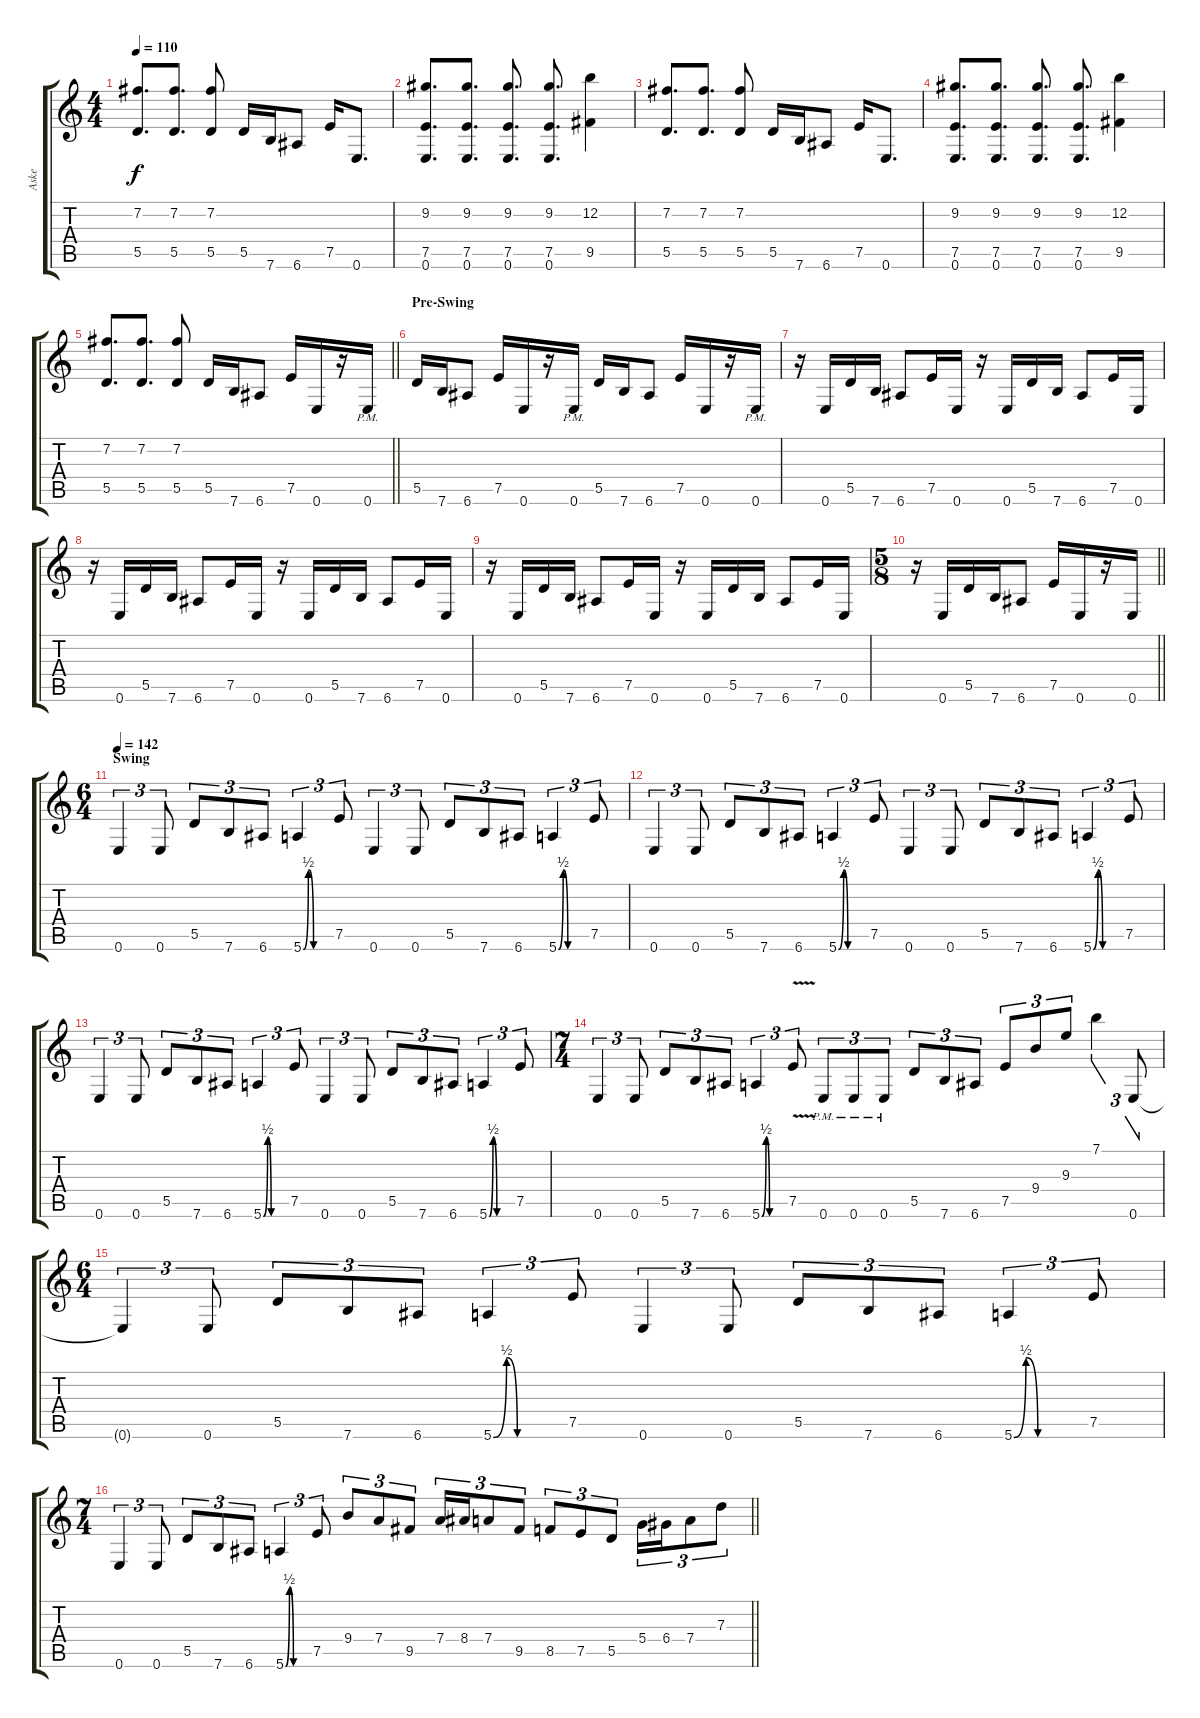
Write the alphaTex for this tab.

\track ("Aske" "Aske") {instrument acousticguitarsteel}
\staff {score tabs}
\tuning (E4 B3 G3 D3 A2 E2) {hide}
\ts (4 4)
\tempo 110
\clef g2
\ks c
(7.2 5.5).8{d dy f} (7.2 5.5).8{d} (7.2 5.5).8 5.5.16 7.6.16 6.6.8 7.5.16 0.6.8{d} |
(9.2 7.5 0.6).8{d} (9.2 7.5 0.6).8{d} (9.2 7.5 0.6).8{d} (9.2 7.5 0.6).8{d} (12.2 9.5).4 |
(7.2 5.5).8{d} (7.2 5.5).8{d} (7.2 5.5).8 5.5.16 7.6.16 6.6.8 7.5.16 0.6.8{d} |
(9.2 7.5 0.6).8{d} (9.2 7.5 0.6).8{d} (9.2 7.5 0.6).8{d} (9.2 7.5 0.6).8{d} (12.2 9.5).4 |
\barLineRight lightlight
(7.2 5.5).8{d} (7.2 5.5).8{d} (7.2 5.5).8 5.5.16 7.6.16 6.6.8 7.5.16 0.6.16 r.16 0.6{pm}.16 |
\section ("" "Pre-Swing")
5.5.16 7.6.16 6.6.8 7.5.16 0.6.16 r.16 0.6{pm}.16 5.5.16 7.6.16 6.6.8 7.5.16 0.6.16 r.16 0.6{pm}.16 |
r.16 0.6.16 5.5.16 7.6.16 6.6.8 7.5.16 0.6.16 r.16 0.6.16 5.5.16 7.6.16 6.6.8 7.5.16 0.6.16 |
r.16 0.6.16 5.5.16 7.6.16 6.6.8 7.5.16 0.6.16 r.16 0.6.16 5.5.16 7.6.16 6.6.8 7.5.16 0.6.16 |
r.16 0.6.16 5.5.16 7.6.16 6.6.8 7.5.16 0.6.16 r.16 0.6.16 5.5.16 7.6.16 6.6.8 7.5.16 0.6.16 |
\ts (5 8)
\barLineRight lightlight
r.16 0.6.16 5.5.16 7.6.16 6.6.8 7.5.16 0.6.16 r.16 0.6.16 |
\ts (6 4)
\section ("" "Swing")
\tempo 142
0.6.4{tu (3 2)} 0.6.8{tu (3 2)} 5.5.8{tu (3 2)} 7.6.8{tu (3 2)} 6.6.8{tu (3 2)} 5.6{be (custom 0 0 11 2 22 0 60 0)}.4{tu (3 2)} 7.5.8{tu (3 2)} 0.6.4{tu (3 2)} 0.6.8{tu (3 2)} 5.5.8{tu (3 2)} 7.6.8{tu (3 2)} 6.6.8{tu (3 2)} 5.6{be (custom 0 0 10 2 20 0 60 0)}.4{tu (3 2)} 7.5.8{tu (3 2)} |
0.6.4{tu (3 2)} 0.6.8{tu (3 2)} 5.5.8{tu (3 2)} 7.6.8{tu (3 2)} 6.6.8{tu (3 2)} 5.6{be (custom 0 0 11 2 20 0 60 0)}.4{tu (3 2)} 7.5.8{tu (3 2)} 0.6.4{tu (3 2)} 0.6.8{tu (3 2)} 5.5.8{tu (3 2)} 7.6.8{tu (3 2)} 6.6.8{tu (3 2)} 5.6{be (custom 0 0 10 2 20 0 60 0)}.4{tu (3 2)} 7.5.8{tu (3 2)} |
0.6.4{tu (3 2)} 0.6.8{tu (3 2)} 5.5.8{tu (3 2)} 7.6.8{tu (3 2)} 6.6.8{tu (3 2)} 5.6{be (custom 0 0 11 2 20 0 60 0)}.4{tu (3 2)} 7.5.8{tu (3 2)} 0.6.4{tu (3 2)} 0.6.8{tu (3 2)} 5.5.8{tu (3 2)} 7.6.8{tu (3 2)} 6.6.8{tu (3 2)} 5.6{be (custom 0 0 10 2 20 0 60 0)}.4{tu (3 2)} 7.5.8{tu (3 2)} |
\ts (7 4)
0.6.4{tu (3 2)} 0.6.8{tu (3 2)} 5.5.8{tu (3 2)} 7.6.8{tu (3 2)} 6.6.8{tu (3 2)} 5.6{be (custom 0 0 11 2 20 0 60 0)}.4{tu (3 2)} 7.5{v}.8{tu (3 2)} 0.6{pm}.8{tu (3 2)} 0.6{pm}.8{tu (3 2)} 0.6{pm}.8{tu (3 2)} 5.5.8{tu (3 2)} 7.6.8{tu (3 2)} 6.6.8{tu (3 2)} 7.5.8{tu (3 2)} 9.4.8{tu (3 2)} 9.3.8{tu (3 2)} 7.1.4{tu (3 2)} 0.6.8{tu (3 2)} |
\ts (6 4)
0.6{t}.4{tu (3 2)} 0.6.8{tu (3 2)} 5.5.8{tu (3 2)} 7.6.8{tu (3 2)} 6.6.8{tu (3 2)} 5.6{be (custom 0 0 11 2 20 0 60 0)}.4{tu (3 2)} 7.5.8{tu (3 2)} 0.6.4{tu (3 2)} 0.6.8{tu (3 2)} 5.5.8{tu (3 2)} 7.6.8{tu (3 2)} 6.6.8{tu (3 2)} 5.6{be (custom 0 0 10 2 20 0 60 0)}.4{tu (3 2)} 7.5.8{tu (3 2)} |
\ts (7 4)
\barLineRight lightlight
0.6.4{tu (3 2)} 0.6.8{tu (3 2)} 5.5.8{tu (3 2)} 7.6.8{tu (3 2)} 6.6.8{tu (3 2)} 5.6{be (custom 0 0 10 2 20 0 60 0)}.4{tu (3 2)} 7.5.8{tu (3 2)} 9.4.8{tu (3 2)} 7.4.8{tu (3 2)} 9.5.8{tu (3 2)} 7.4.16{tu (3 2)} 8.4.16{tu (3 2)} 7.4.8{tu (3 2)} 9.5.8{tu (3 2)} 8.5.8{tu (3 2)} 7.5.8{tu (3 2)} 5.5.8{tu (3 2)} 5.4.16{tu (3 2)} 6.4.16{tu (3 2)} 7.4.8{tu (3 2)} 7.3.8{tu (3 2)}
